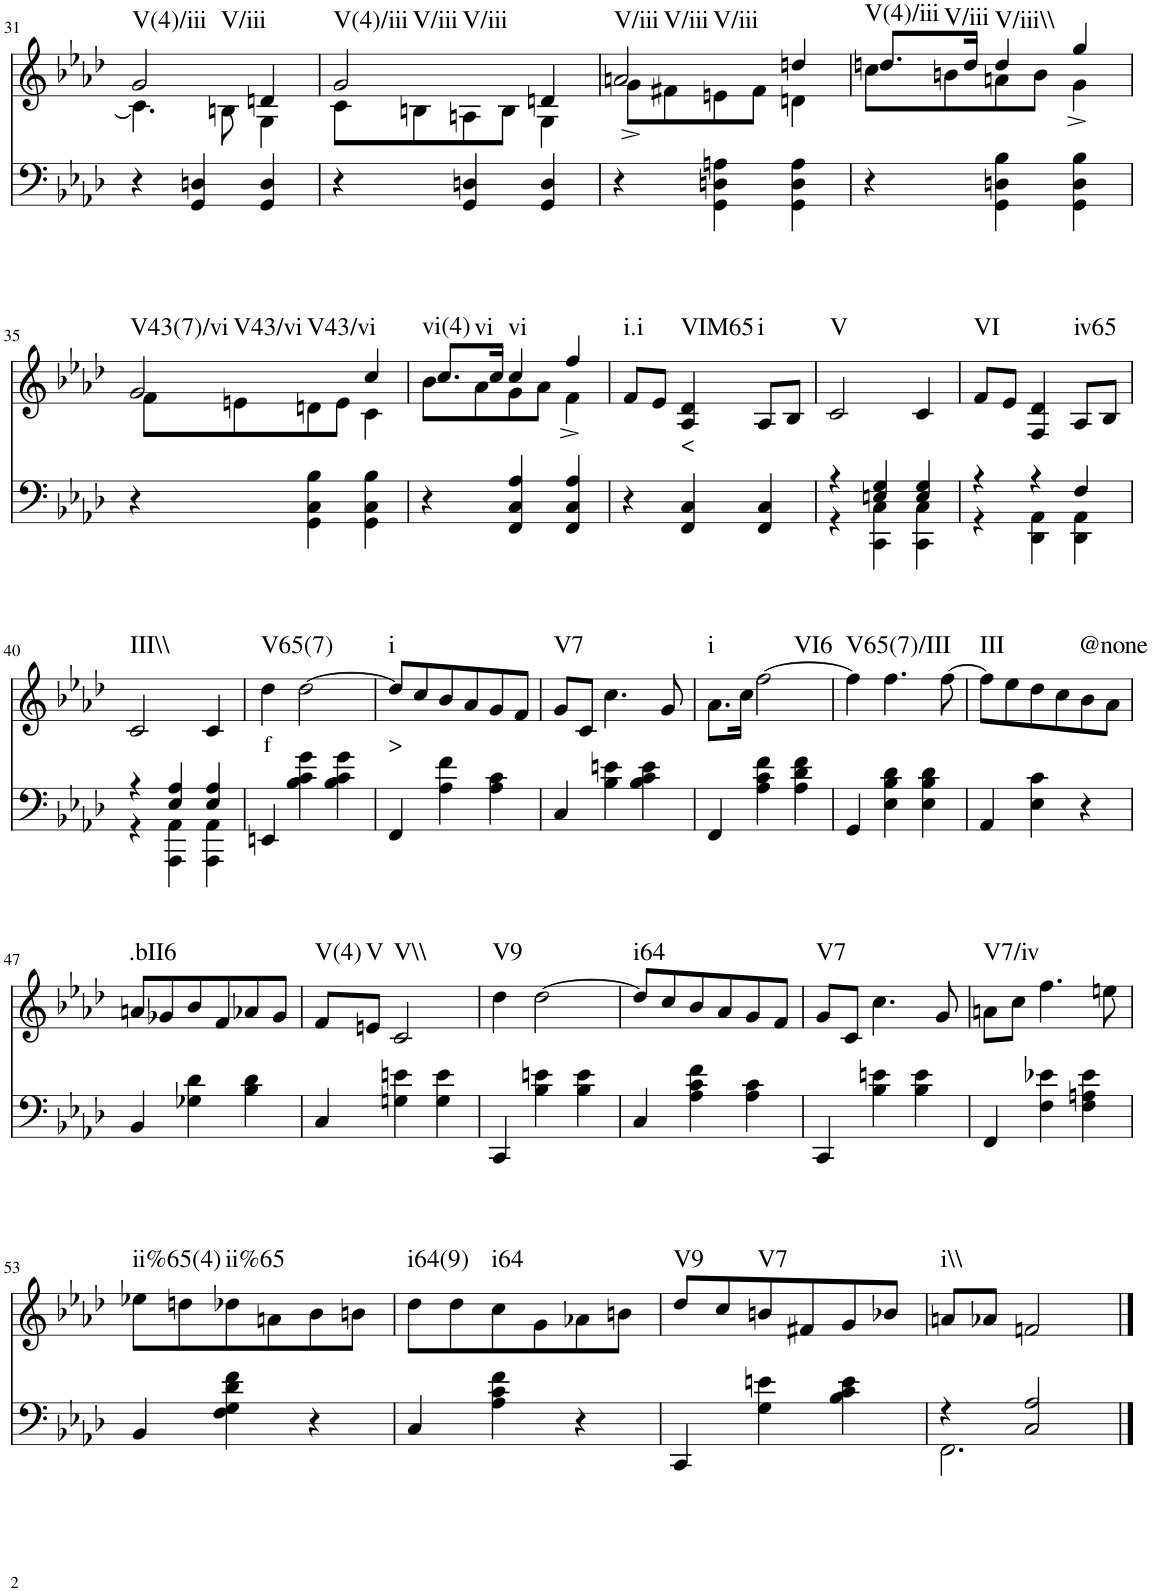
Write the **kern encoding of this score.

**kern	**kern	**text	**harte
*part2	*part1	*part1	*part1
*staff2	*staff1	*staff1	*
*I"piano	*I"piano	*	*
*I'Pno	*I'Pno	*	*
!!LO:PB:g=z
*clefF4	*clefG2	*	*
*k[b-e-a-d-]	*k[b-e-a-d-]	*	*
*f:	*f:	*	*
*M3/4	*M3/4	*	*
=31	=31	=31	=31
*	*^	*	*
!	!	!	!	!LO:H:n=1:kt=V(4)/iii
!	!	!	!	!LO:H:n=2:kt=V/iii
4r	2g/	4.c\]	.	N N
4GG/ 4Dn/	.	.	.	.
.	.	8Bn\	.	.
4GG/ 4D/	4dn/	4G\	.	.
=32	=32	=32	=32	=32
!	!	!	!	!LO:H:n=1:kt=V(4)/iii
!	!	!	!	!LO:H:n=2:kt=V/iii
!	!	!	!	!LO:H:n=3:kt=V/iii
4r	2g/	8c\L	.	N N N
.	.	8Bn\	.	.
4GG/ 4Dn/	.	8An\	.	.
.	.	8B\J	.	.
4GG/ 4D/	4dn/	4G\	.	.
=33	=33	=33	=33	=33
!	!	!	!	!LO:H:n=1:kt=V/iii
!	!	!	!	!LO:H:n=2:kt=V/iii
!	!	!	!	!LO:H:n=3:kt=V/iii
4r	2an/	8g^\L	.	N N N
.	.	8f#X\	.	.
4GG\ 4Dn\ 4An\	.	8en\	.	.
.	.	8f#\J	.	.
4GG\ 4D\ 4A\	4ddn/	4dn\	.	.
=34	=34	=34	=34	=34
!	!	!	!	!LO:H:n=1:kt=V(4)/iii
!	!	!	!	!LO:H:n=2:kt=V/iii
4r	8.ddn/L	8cc\L	.	N N
.	.	8bn\	.	.
.	16dd/Jk	.	.	.
!	!	!	!	!LO:H:kt=V/iii\\
4GG\ 4Dn\ 4B-\	4dd/	8an\	.	N
.	.	8b\J	.	.
4GG\ 4D\ 4B-\	4gg/	4g^\	.	.
!!LO:LB:g=z	!!
=35	=35	=35	=35	=35
!	!	!	!	!LO:H:n=1:kt=V43(7)/vi
!	!	!	!	!LO:H:n=2:kt=V43/vi
!	!	!	!	!LO:H:n=3:kt=V43/vi
4r	2g/	8f\L	.	N N N
.	.	8en\	.	.
4GG\ 4C\ 4B-\	.	8dn\	.	.
.	.	8e\J	.	.
4GG\ 4C\ 4B-\	4cc/	4c\	.	.
=36	=36	=36	=36	=36
!	!	!	!	!LO:H:n=1:kt=vi(4)
!	!	!	!	!LO:H:n=2:kt=vi
4r	8.cc/L	8b-\L	.	N N
.	.	8a-\	.	.
.	16cc/Jk	.	.	.
!	!	!	!	!LO:H:kt=vi
4FF/ 4C/ 4A-/	4cc/	8g\	.	N
.	.	8a-\J	.	.
4FF/ 4C/ 4A-/	4ff/	4f^\	.	.
=37	=37	=37	=37	=37
!	!	!	!	!LO:H:kt=i.i
*	*v	*v	*	*
4r	8f/L	.	N
.	8e-/J	.	.
!	!	!LO:LY:b	!LO:H:kt=VIM65
4FF/ 4C/	4A-/ 4d-/	<	N
!	!	!	!LO:H:kt=i
4FF/ 4C/	8A-/L	.	N
.	8B-/J	.	.
=38	=38	=38	=38
*^	*	*	*
!	!	!	!	!LO:H:kt=V
4r	4r	2c/	.	N
4En/ 4G/	4CC\ 4C\	.	.	.
4E/ 4G/	4CC\ 4C\	4c/	.	.
=39	=39	=39	=39	=39
!	!	!	!	!LO:H:kt=VI
4r	4r	8f/L	.	N
.	.	8e-/J	.	.
4r	4DD-\ 4AA-\	4F/ 4d-/	.	.
!	!	!	!	!LO:H:kt=iv65
4F/	4DD-\ 4AA-\	8A-/L	.	N
.	.	8B-/J	.	.
!!LO:LB:g=z
=40	=40	=40	=40	=40
!	!	!	!	!LO:H:kt=III\\
4r	4r	2c/	.	N
4E-/ 4A-/	4AAA-\ 4AA-\	.	.	.
4E-/ 4A-/	4AAA-\ 4AA-\	4c/	.	.
=41	=41	=41	=41	=41
!	!	!	!LO:LY:b	!LO:H:kt=V65(7)
*v	*v	*	*	*
4EEn/	4dd-\	f	N
4B-\ 4c\ 4g\	[2dd-\	.	.
4B-\ 4c\ 4g\	.	.	.
=42	=42	=42	=42
!	!	!LO:LY:b	!LO:H:kt=i
4FF/	8dd-/L]	>	N
.	8cc/	.	.
4A-\ 4f\	8b-/	.	.
.	8a-/	.	.
4A-\ 4c\	8g/	.	.
.	8f/J	.	.
=43	=43	=43	=43
!	!	!	!LO:H:kt=V7
4C/	8g/L	.	N
.	8c/J	.	.
4B-\ 4en\	4.cc\	.	.
4B-\ 4c\ 4e\	.	.	.
.	8g/	.	.
=44	=44	=44	=44
!	!	!	!LO:H:kt=i
4FF/	8.a-\L	.	N
.	16cc\Jk	.	.
!	!	!	!LO:H:kt=VI6
4A-\ 4c\ 4f\	[2ff\	.	N
4A-\ 4d-\ 4f\	.	.	.
=45	=45	=45	=45
!	!	!	!LO:H:kt=V65(7)/III
4GG/	4ff\]	.	N
4E-\ 4B-\ 4d-\	4.ff\	.	.
4E-\ 4B-\ 4d-\	.	.	.
.	[8ff\	.	.
=46	=46	=46	=46
!	!	!	!LO:H:kt=III
4AA-/	8ff\L]	.	N
.	8ee-\	.	.
4E-\ 4c\	8dd-\	.	.
.	8cc\	.	.
!	!	!	!LO:H:kt=@none
4r	8b-\	.	N
.	8a-\J	.	.
!!LO:LB:g=z
=47	=47	=47	=47
!	!	!	!LO:H:kt=.bII6
4BB-/	8an/L	.	N
.	8g-X/	.	.
4G-X\ 4d-\	8b-/	.	.
.	8f/	.	.
4B-\ 4d-\	8a-X/	.	.
.	8g-/J	.	.
=48	=48	=48	=48
!	!	!	!LO:H:kt=V(4)
4C/	8f/L	.	N
!	!	!	!LO:H:kt=V
.	8en/J	.	N
!	!	!	!LO:H:kt=V\\
4Gn\ 4en\	2c/	.	N
4G\ 4e\	.	.	.
=49	=49	=49	=49
!	!	!	!LO:H:kt=V9
4CC/	4dd-\	.	N
4B-\ 4en\	[2dd-\	.	.
4B-\ 4e\	.	.	.
=50	=50	=50	=50
!	!	!	!LO:H:kt=i64
4C/	8dd-/L]	.	N
.	8cc/	.	.
4A-\ 4c\ 4f\	8b-/	.	.
.	8a-/	.	.
4A-\ 4c\	8g/	.	.
.	8f/J	.	.
=51	=51	=51	=51
!	!	!	!LO:H:kt=V7
4CC/	8g/L	.	N
.	8c/J	.	.
4B-\ 4en\	4.cc\	.	.
4B-\ 4e\	.	.	.
.	8g/	.	.
=52	=52	=52	=52
!	!	!	!LO:H:kt=V7/iv
4FF/	8an\L	.	N
.	8cc\J	.	.
4F\ 4e-X\	4.ff\	.	.
4F\ 4An\ 4e-\	.	.	.
.	8een\	.	.
!!LO:LB:g=z
=53	=53	=53	=53
!	!	!	!LO:H:kt=ii%65(4)
4BB-/	8ee-X\L	.	N
.	8ddn\	.	.
!	!	!	!LO:H:kt=ii%65
4F\ 4G\ 4d-\ 4f\	8dd-X\	.	N
.	8an\	.	.
4r	8b-\	.	.
.	8bn\J	.	.
=54	=54	=54	=54
!	!	!	!LO:H:kt=i64(9)
4C/	8dd-\L	.	N
.	8dd-\	.	.
!	!	!	!LO:H:kt=i64
4A-\ 4c\ 4f\	8cc\	.	N
.	8g\	.	.
4r	8a-X\	.	.
.	8bn\J	.	.
=55	=55	=55	=55
!	!	!	!LO:H:kt=V9
4CC/	8dd-/L	.	N
.	8cc/	.	.
!	!	!	!LO:H:kt=V7
4G\ 4en\	8bn/	.	N
.	8f#X/	.	.
4B-\ 4c\ 4e\	8g/	.	.
.	8b-X/J	.	.
=56	=56	=56	=56
*^	*	*	*
!	!	!	!	!LO:H:kt=i\\
4r	2.FF\	8an/L	.	N
.	.	8a-X/J	.	.
2C/ 2A-/	.	2fn/	.	.
*v	*v	*	*	*
==	==	==	==
*-	*-	*-	*-
